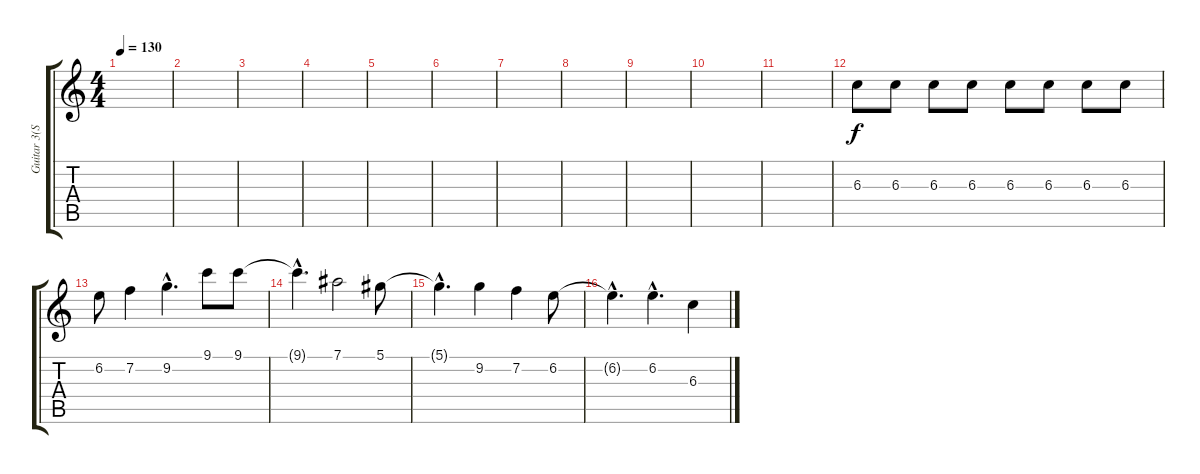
\track ("Guitar 3(Solo)" "Guitar 3(S") {instrument overdrivenguitar}
\staff {score tabs}
\tuning (Eb4 Bb3 Gb3 Db3 Ab2 Db2) {hide}
\ts (4 4)
\tempo 130
\clef g2
\ks c
|
|
|
|
|
|
|
|
|
|
|
6.3.8{volume 16} 6.3.8 6.3.8 6.3.8 6.3.8 6.3.8 6.3.8 6.3.8 |
6.2.8 7.2.4 9.2{hac}.4{d} 9.1.8 9.1.8 |
9.1{hac t}.4{d} 7.1.2 5.1.8 |
5.1{hac t}.4{d} 9.2.4 7.2.4 6.2.8 |
6.2{hac t}.4{d} 6.2{hac}.4{d} 6.3.4
